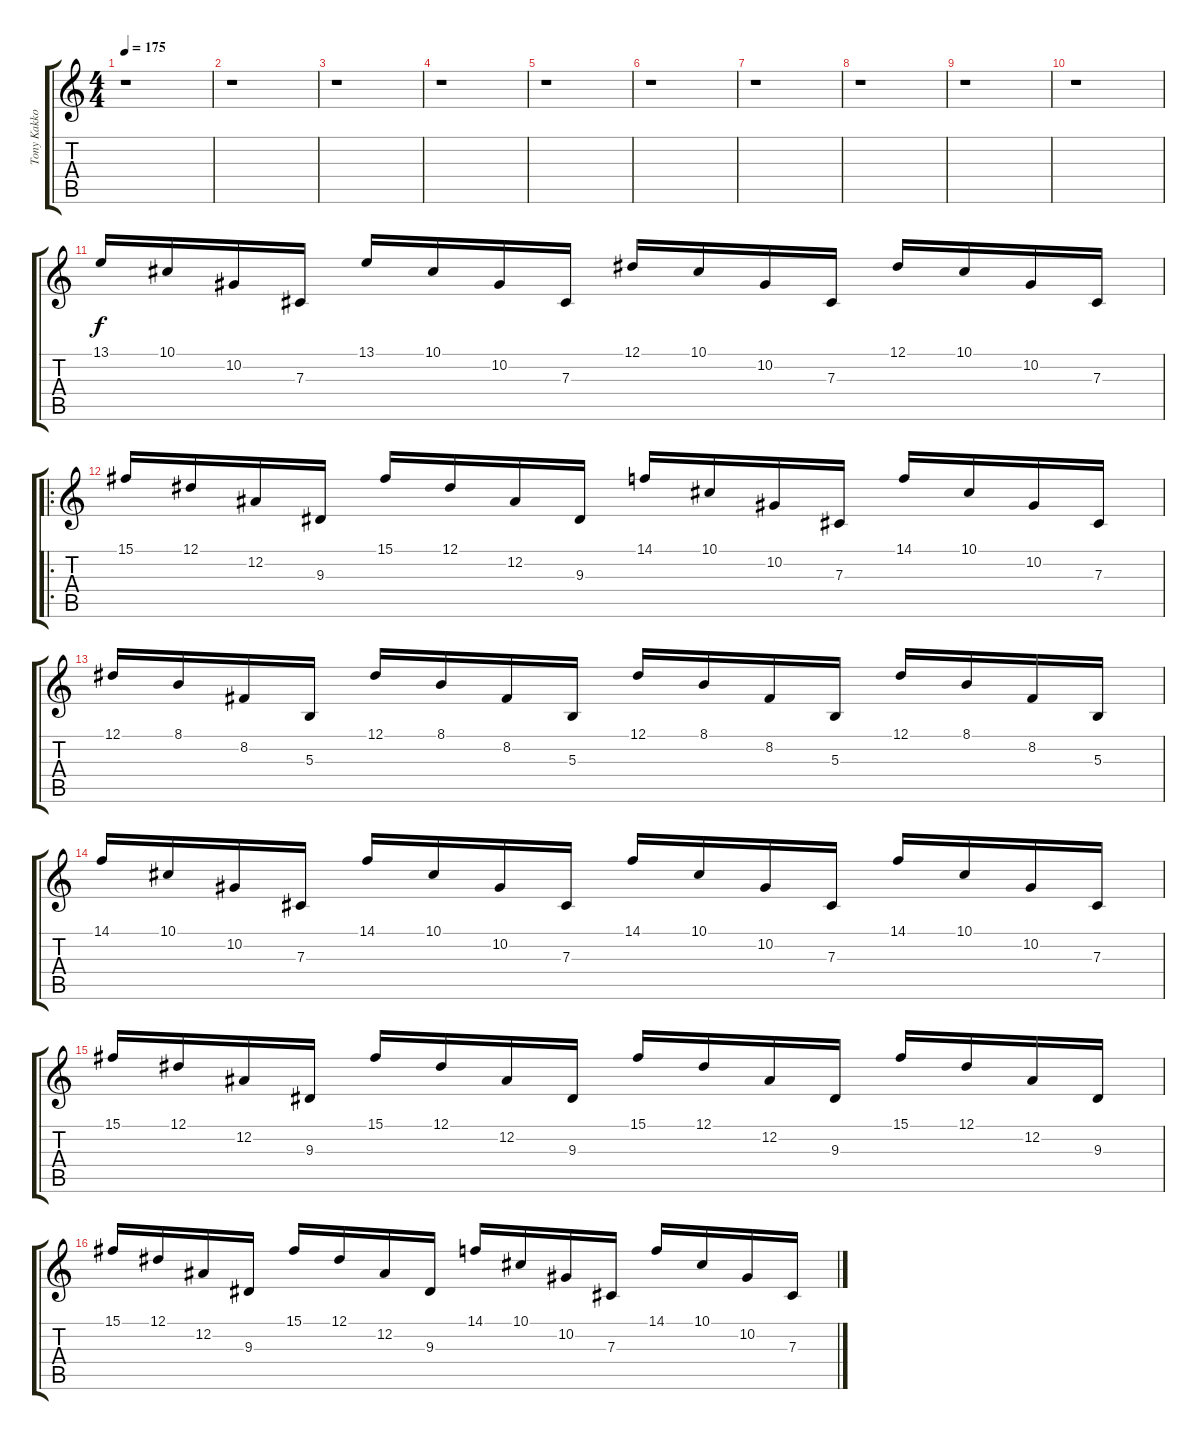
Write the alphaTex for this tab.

\track ("Tony Kakko" "Tony Kakko") {instrument harpsichord}
\staff {score tabs}
\tuning (Eb4 Bb3 Gb3 Db3 Ab2 Eb2) {hide}
\ts (4 4)
\tempo 175
\clef g2
\ks c
r.1{dy f} |
r.1 |
r.1 |
r.1 |
r.1 |
r.1 |
r.1 |
r.1 |
r.1 |
r.1 |
13.1.16 10.1.16 10.2.16 7.3.16 13.1.16 10.1.16 10.2.16 7.3.16 12.1.16 10.1.16 10.2.16 7.3.16 12.1.16 10.1.16 10.2.16 7.3.16 |
\ro
15.1.16 12.1.16 12.2.16 9.3.16 15.1.16 12.1.16 12.2.16 9.3.16 14.1.16 10.1.16 10.2.16 7.3.16 14.1.16 10.1.16 10.2.16 7.3.16 |
12.1.16 8.1.16 8.2.16 5.3.16 12.1.16 8.1.16 8.2.16 5.3.16 12.1.16 8.1.16 8.2.16 5.3.16 12.1.16 8.1.16 8.2.16 5.3.16 |
14.1.16 10.1.16 10.2.16 7.3.16 14.1.16 10.1.16 10.2.16 7.3.16 14.1.16 10.1.16 10.2.16 7.3.16 14.1.16 10.1.16 10.2.16 7.3.16 |
15.1.16 12.1.16 12.2.16 9.3.16 15.1.16 12.1.16 12.2.16 9.3.16 15.1.16 12.1.16 12.2.16 9.3.16 15.1.16 12.1.16 12.2.16 9.3.16 |
15.1.16 12.1.16 12.2.16 9.3.16 15.1.16 12.1.16 12.2.16 9.3.16 14.1.16 10.1.16 10.2.16 7.3.16 14.1.16 10.1.16 10.2.16 7.3.16
